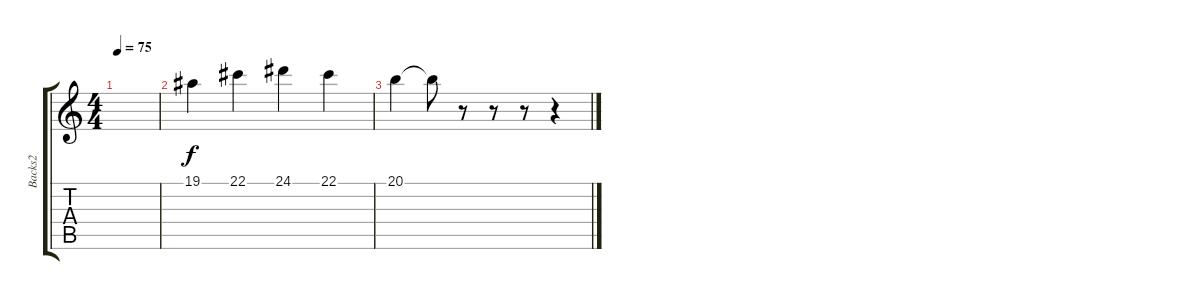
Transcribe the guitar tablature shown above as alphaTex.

\track ("Backs2" "Backs2") {instrument violin}
\staff {score tabs}
\tuning (Eb4 Bb3 Gb3 Db3 Ab2 Eb2) {hide}
\ts (4 4)
\tempo 75
\clef g2
\ks c
|
19.1.4 22.1.4 24.1.4 22.1.4 |
20.1.4 20.1{t}.8 r.8 r.8 r.8 r.4
